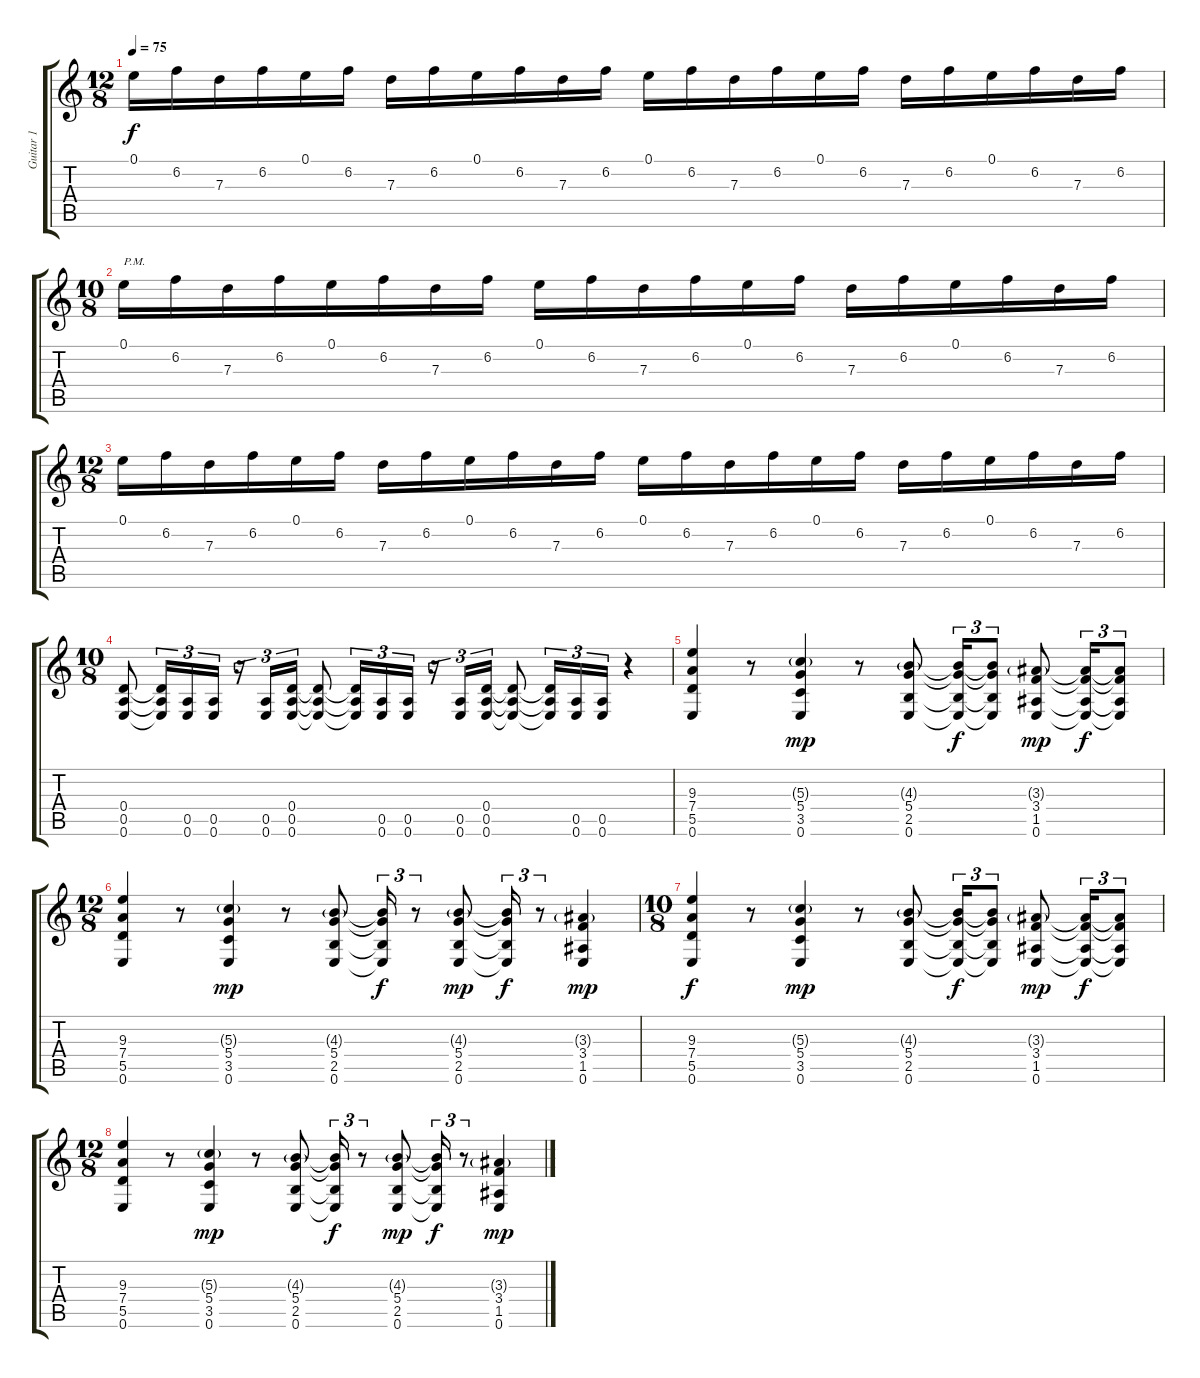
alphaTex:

\track ("Guitar 1" "Guitar 1") {instrument acousticguitarsteel}
\staff {score tabs}
\tuning (E4 B3 G3 D3 A2 E2) {hide}
\ts (12 8)
\tempo 75
\clef g2
\ks c
0.1.16{dy f} 6.2.16 7.3.16 6.2.16 0.1.16 6.2.16 7.3.16 6.2.16 0.1.16 6.2.16 7.3.16 6.2.16 0.1.16 6.2.16 7.3.16 6.2.16 0.1.16 6.2.16 7.3.16 6.2.16 0.1.16 6.2.16 7.3.16 6.2.16 |
\ts (10 8)
0.1.16{txt "P.M." instrument distortionguitar} 6.2.16 7.3.16 6.2.16 0.1.16 6.2.16 7.3.16 6.2.16 0.1.16 6.2.16 7.3.16 6.2.16 0.1.16 6.2.16 7.3.16 6.2.16 0.1.16 6.2.16 7.3.16 6.2.16 |
\ts (12 8)
0.1.16 6.2.16 7.3.16 6.2.16 0.1.16 6.2.16 7.3.16 6.2.16 0.1.16 6.2.16 7.3.16 6.2.16 0.1.16 6.2.16 7.3.16 6.2.16 0.1.16 6.2.16 7.3.16 6.2.16 0.1.16 6.2.16 7.3.16 6.2.16 |
\ts (10 8)
(0.4 0.5 0.6).8 (0.4{t} 0.5{t} 0.6{t}).16{tu (3 2)} (0.5 0.6).16{tu (3 2)} (0.5 0.6).16{tu (3 2)} r.16{tu (3 2)} (0.5 0.6).16{tu (3 2)} (0.4 0.5 0.6).16{tu (3 2)} (0.4{t} 0.5{t} 0.6{t}).8 (0.4{t} 0.5{t} 0.6{t}).16{tu (3 2)} (0.5 0.6).16{tu (3 2)} (0.5 0.6).16{tu (3 2)} r.16{tu (3 2)} (0.5 0.6).16{tu (3 2)} (0.4 0.5 0.6).16{tu (3 2)} (0.4{t} 0.5{t} 0.6{t}).8 (0.4{t} 0.5{t} 0.6{t}).16{tu (3 2)} (0.5 0.6).16{tu (3 2)} (0.5 0.6).16{tu (3 2)} r.4 |
(9.3 7.4 5.5 0.6).4 r.8 (5.3{g} 5.4 3.5 0.6).4{dy mp} r.8 (4.3{g} 5.4 2.5 0.6).8 (4.3{t} 5.4{t} 2.5{t} 0.6{t}).16{tu (3 2) dy f} (4.3{t} 5.4{t} 2.5{t} 0.6{t}).8{tu (3 2)} (3.3{g} 3.4 1.5 0.6).8{dy mp} (3.3{t} 3.4{t} 1.5{t} 0.6{t}).16{tu (3 2) dy f} (3.3{t} 3.4{t} 1.5{t} 0.6{t}).8{tu (3 2)} |
\ts (12 8)
(9.3 7.4 5.5 0.6).4 r.8 (5.3{g} 5.4 3.5 0.6).4{dy mp} r.8 (4.3{g} 5.4 2.5 0.6).8 (4.3{t} 5.4{t} 2.5{t} 0.6{t}).16{tu (3 2) dy f} r.8{tu (3 2)} (4.3{g} 5.4 2.5 0.6).8{dy mp} (4.3{t} 5.4{t} 2.5{t} 0.6{t}).16{tu (3 2) dy f} r.8{tu (3 2)} (3.3{g} 3.4 1.5 0.6).4{dy mp} |
\ts (10 8)
(9.3 7.4 5.5 0.6).4{dy f} r.8 (5.3{g} 5.4 3.5 0.6).4{dy mp} r.8 (4.3{g} 5.4 2.5 0.6).8 (4.3{t} 5.4{t} 2.5{t} 0.6{t}).16{tu (3 2) dy f} (4.3{t} 5.4{t} 2.5{t} 0.6{t}).8{tu (3 2)} (3.3{g} 3.4 1.5 0.6).8{dy mp} (3.3{t} 3.4{t} 1.5{t} 0.6{t}).16{tu (3 2) dy f} (3.3{t} 3.4{t} 1.5{t} 0.6{t}).8{tu (3 2)} |
\ts (12 8)
(9.3 7.4 5.5 0.6).4 r.8 (5.3{g} 5.4 3.5 0.6).4{dy mp} r.8 (4.3{g} 5.4 2.5 0.6).8 (4.3{t} 5.4{t} 2.5{t} 0.6{t}).16{tu (3 2) dy f} r.8{tu (3 2)} (4.3{g} 5.4 2.5 0.6).8{dy mp} (4.3{t} 5.4{t} 2.5{t} 0.6{t}).16{tu (3 2) dy f} r.8{tu (3 2)} (3.3{g} 3.4 1.5 0.6).4{dy mp}
